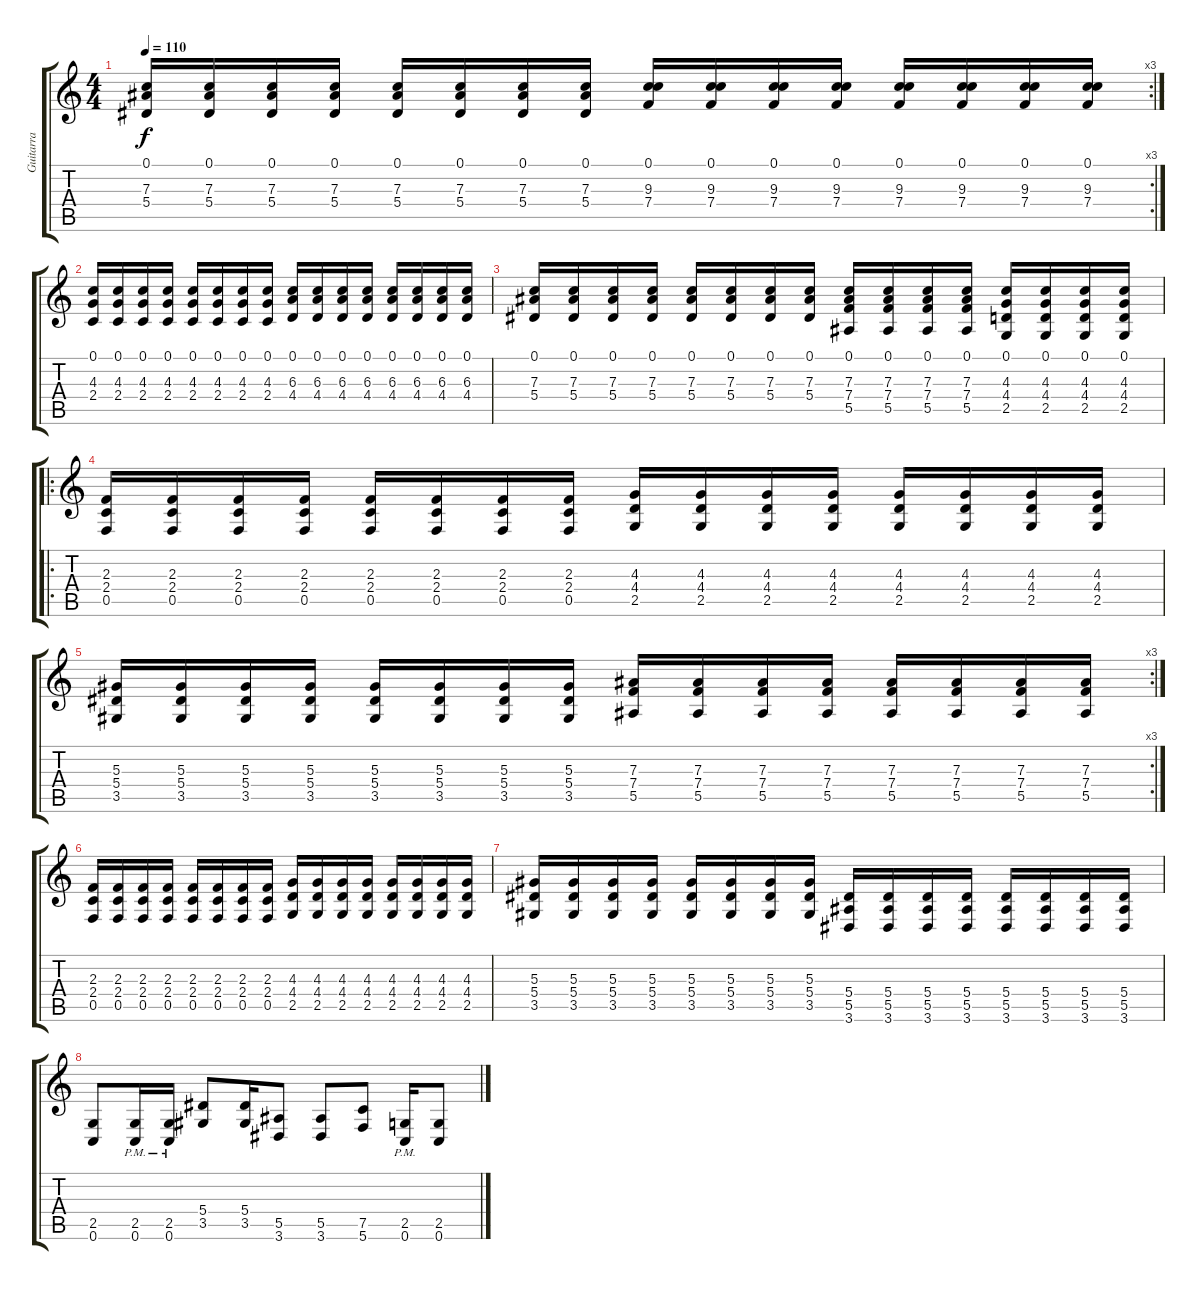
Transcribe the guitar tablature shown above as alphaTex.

\track ("Guitarra" "Guitarra") {instrument distortionguitar}
\staff {score tabs}
\tuning (C4 G3 Eb3 Bb2 F2 C2) {hide}
\rc 3
\ts (4 4)
\tempo 110
\clef g2
\ks c
(0.1 7.3 5.4).16{dy f} (0.1 7.3 5.4).16 (0.1 7.3 5.4).16 (0.1 7.3 5.4).16 (0.1 7.3 5.4).16 (0.1 7.3 5.4).16 (0.1 7.3 5.4).16 (0.1 7.3 5.4).16 (0.1 9.3 7.4).16 (0.1 9.3 7.4).16 (0.1 9.3 7.4).16 (0.1 9.3 7.4).16 (0.1 9.3 7.4).16 (0.1 9.3 7.4).16 (0.1 9.3 7.4).16 (0.1 9.3 7.4).16 |
(0.1 4.3 2.4).16 (0.1 4.3 2.4).16 (0.1 4.3 2.4).16 (0.1 4.3 2.4).16 (0.1 4.3 2.4).16 (0.1 4.3 2.4).16 (0.1 4.3 2.4).16 (0.1 4.3 2.4).16 (0.1 6.3 4.4).16 (0.1 6.3 4.4).16 (0.1 6.3 4.4).16 (0.1 6.3 4.4).16 (0.1 6.3 4.4).16 (0.1 6.3 4.4).16 (0.1 6.3 4.4).16 (0.1 6.3 4.4).16 |
(0.1 7.3 5.4).16 (0.1 7.3 5.4).16 (0.1 7.3 5.4).16 (0.1 7.3 5.4).16 (0.1 7.3 5.4).16 (0.1 7.3 5.4).16 (0.1 7.3 5.4).16 (0.1 7.3 5.4).16 (0.1 7.3 7.4 5.5).16 (0.1 7.3 7.4 5.5).16 (0.1 7.3 7.4 5.5).16 (0.1 7.3 7.4 5.5).16 (0.1 4.3 4.4 2.5).16 (0.1 4.3 4.4 2.5).16 (0.1 4.3 4.4 2.5).16 (0.1 4.3 4.4 2.5).16 |
\ro
(2.3 2.4 0.5).16 (2.3 2.4 0.5).16 (2.3 2.4 0.5).16 (2.3 2.4 0.5).16 (2.3 2.4 0.5).16 (2.3 2.4 0.5).16 (2.3 2.4 0.5).16 (2.3 2.4 0.5).16 (4.3 4.4 2.5).16 (4.3 4.4 2.5).16 (4.3 4.4 2.5).16 (4.3 4.4 2.5).16 (4.3 4.4 2.5).16 (4.3 4.4 2.5).16 (4.3 4.4 2.5).16 (4.3 4.4 2.5).16 |
\rc 3
(5.3 5.4 3.5).16 (5.3 5.4 3.5).16 (5.3 5.4 3.5).16 (5.3 5.4 3.5).16 (5.3 5.4 3.5).16 (5.3 5.4 3.5).16 (5.3 5.4 3.5).16 (5.3 5.4 3.5).16 (7.3 7.4 5.5).16 (7.3 7.4 5.5).16 (7.3 7.4 5.5).16 (7.3 7.4 5.5).16 (7.3 7.4 5.5).16 (7.3 7.4 5.5).16 (7.3 7.4 5.5).16 (7.3 7.4 5.5).16 |
(2.3 2.4 0.5).16 (2.3 2.4 0.5).16 (2.3 2.4 0.5).16 (2.3 2.4 0.5).16 (2.3 2.4 0.5).16 (2.3 2.4 0.5).16 (2.3 2.4 0.5).16 (2.3 2.4 0.5).16 (4.3 4.4 2.5).16 (4.3 4.4 2.5).16 (4.3 4.4 2.5).16 (4.3 4.4 2.5).16 (4.3 4.4 2.5).16 (4.3 4.4 2.5).16 (4.3 4.4 2.5).16 (4.3 4.4 2.5).16 |
(5.3 5.4 3.5).16 (5.3 5.4 3.5).16 (5.3 5.4 3.5).16 (5.3 5.4 3.5).16 (5.3 5.4 3.5).16 (5.3 5.4 3.5).16 (5.3 5.4 3.5).16 (5.3 5.4 3.5).16 (5.4 5.5 3.6).16 (5.4 5.5 3.6).16 (5.4 5.5 3.6).16 (5.4 5.5 3.6).16 (5.4 5.5 3.6).16 (5.4 5.5 3.6).16 (5.4 5.5 3.6).16 (5.4 5.5 3.6).16 |
(2.5 0.6).8 (2.5{pm} 0.6{pm}).16 (2.5{pm} 0.6{pm}).16 (5.4 3.5).8 (5.4 3.5).16 (5.5 3.6).8 (5.5 3.6).8 (7.5 5.6).8 (2.5{pm} 0.6{pm}).16 (2.5 0.6).8
